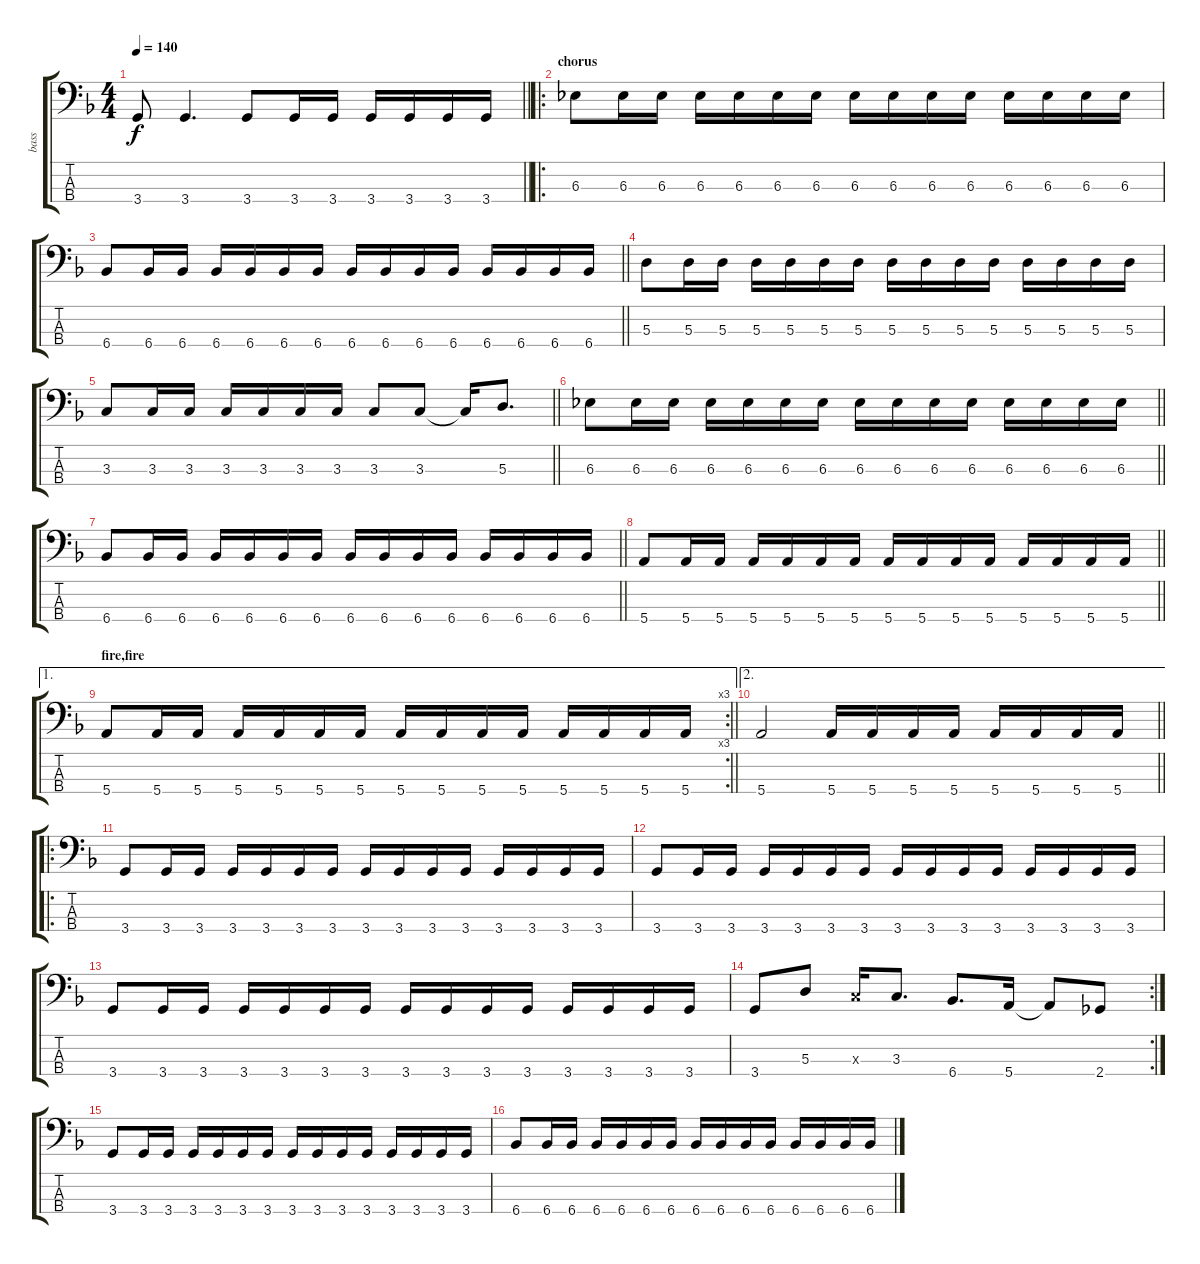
\track ("bass" "bass") {instrument electricbasspick}
\staff {score tabs}
\tuning (G2 D2 A1 E1) {hide}
\ts (4 4)
\tempo 140
\clef f4
\barLineRight lightlight
\ks dminor
3.4.8{dy f} 3.4.4{d} 3.4.8 3.4.16 3.4.16 3.4.16 3.4.16 3.4.16 3.4.16 |
\ro
\section ("" "chorus")
6.3.8 6.3.16 6.3.16 6.3.16 6.3.16 6.3.16 6.3.16 6.3.16 6.3.16 6.3.16 6.3.16 6.3.16 6.3.16 6.3.16 6.3.16 |
\barLineRight lightlight
6.4.8 6.4.16 6.4.16 6.4.16 6.4.16 6.4.16 6.4.16 6.4.16 6.4.16 6.4.16 6.4.16 6.4.16 6.4.16 6.4.16 6.4.16 |
5.3.8 5.3.16 5.3.16 5.3.16 5.3.16 5.3.16 5.3.16 5.3.16 5.3.16 5.3.16 5.3.16 5.3.16 5.3.16 5.3.16 5.3.16 |
\barLineRight lightlight
3.3.8 3.3.16 3.3.16 3.3.16 3.3.16 3.3.16 3.3.16 3.3.8 3.3.8 3.3{t}.16 5.3.8{d} |
\barLineRight lightlight
6.3.8 6.3.16 6.3.16 6.3.16 6.3.16 6.3.16 6.3.16 6.3.16 6.3.16 6.3.16 6.3.16 6.3.16 6.3.16 6.3.16 6.3.16 |
\section ("" "")
\barLineRight lightlight
6.4.8 6.4.16 6.4.16 6.4.16 6.4.16 6.4.16 6.4.16 6.4.16 6.4.16 6.4.16 6.4.16 6.4.16 6.4.16 6.4.16 6.4.16 |
\barLineRight lightlight
5.4.8 5.4.16 5.4.16 5.4.16 5.4.16 5.4.16 5.4.16 5.4.16 5.4.16 5.4.16 5.4.16 5.4.16 5.4.16 5.4.16 5.4.16 |
\ae 1
\rc 3
\section ("" "fire,fire")
\barLineRight lightlight
5.4.8 5.4.16 5.4.16 5.4.16 5.4.16 5.4.16 5.4.16 5.4.16 5.4.16 5.4.16 5.4.16 5.4.16 5.4.16 5.4.16 5.4.16 |
\ae 2
\barLineRight lightlight
5.4.2 5.4.16 5.4.16 5.4.16 5.4.16 5.4.16 5.4.16 5.4.16 5.4.16 |
\ro
3.4.8 3.4.16 3.4.16 3.4.16 3.4.16 3.4.16 3.4.16 3.4.16 3.4.16 3.4.16 3.4.16 3.4.16 3.4.16 3.4.16 3.4.16 |
3.4.8 3.4.16 3.4.16 3.4.16 3.4.16 3.4.16 3.4.16 3.4.16 3.4.16 3.4.16 3.4.16 3.4.16 3.4.16 3.4.16 3.4.16 |
3.4.8 3.4.16 3.4.16 3.4.16 3.4.16 3.4.16 3.4.16 3.4.16 3.4.16 3.4.16 3.4.16 3.4.16 3.4.16 3.4.16 3.4.16 |
\rc 2
3.4.8 5.3.8 3.3{x}.16 3.3.8{d} 6.4.8{d} 5.4.16 5.4{t}.8 2.4.8 |
3.4.8 3.4.16 3.4.16 3.4.16 3.4.16 3.4.16 3.4.16 3.4.16 3.4.16 3.4.16 3.4.16 3.4.16 3.4.16 3.4.16 3.4.16 |
6.4.8 6.4.16 6.4.16 6.4.16 6.4.16 6.4.16 6.4.16 6.4.16 6.4.16 6.4.16 6.4.16 6.4.16 6.4.16 6.4.16 6.4.16
